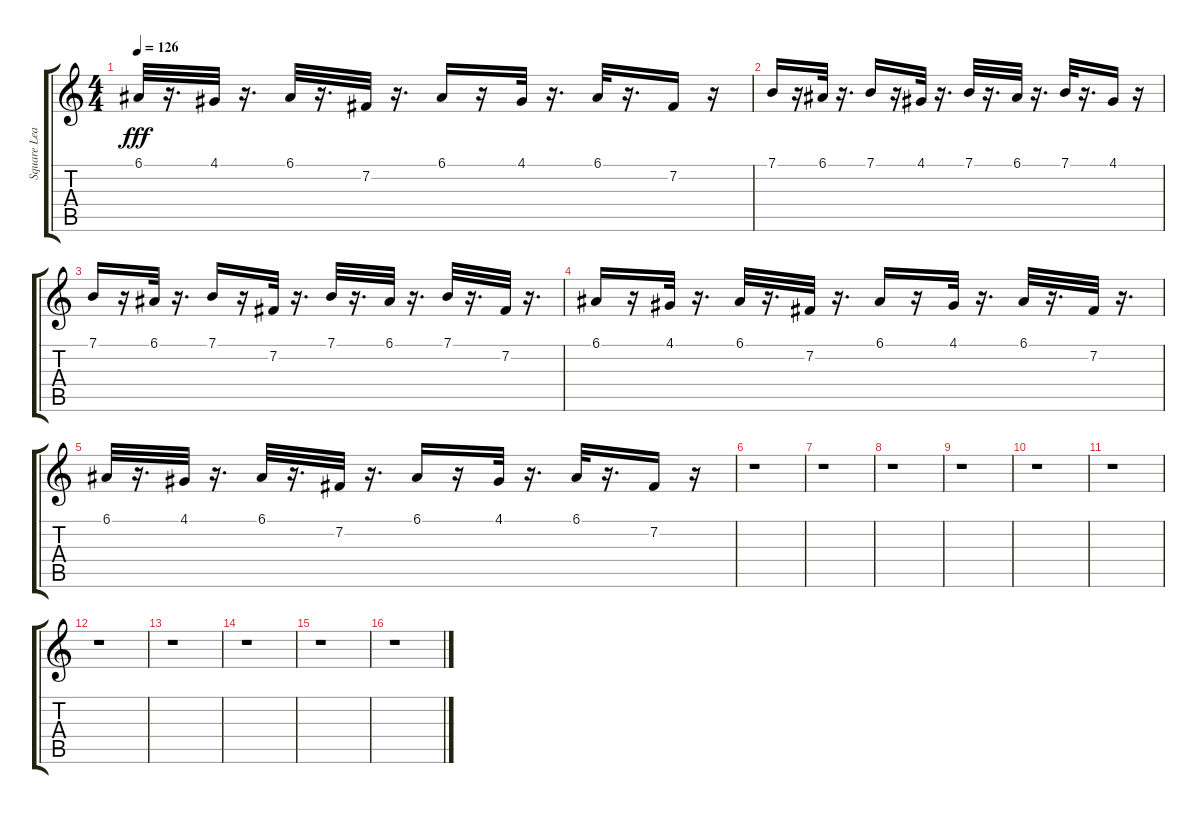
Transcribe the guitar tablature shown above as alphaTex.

\track ("Square Lead" "Square Lea") {instrument lead1square}
\staff {score tabs}
\tuning (E4 B3 G3 D3 A2 E2) {hide}
\ts (4 4)
\tempo 126
\clef g2
\ks c
6.1.32{dy fff} r.16{d} 4.1.32 r.16{d} 6.1.32 r.16{d} 7.2.32 r.16{d} 6.1.16 r.16 4.1.32 r.16{d} 6.1.32 r.16{d} 7.2.16 r.16 |
7.1.16 r.16 6.1.32 r.16{d} 7.1.16 r.16 4.1.32 r.16{d} 7.1.32 r.16{d} 6.1.32 r.16{d} 7.1.32 r.16{d} 4.1.16 r.16 |
7.1.16 r.16 6.1.32 r.16{d} 7.1.16 r.16 7.2.32 r.16{d} 7.1.32 r.16{d} 6.1.32 r.16{d} 7.1.32 r.16{d} 7.2.32 r.16{d} |
6.1.16 r.16 4.1.32 r.16{d} 6.1.32 r.16{d} 7.2.32 r.16{d} 6.1.16 r.16 4.1.32 r.16{d} 6.1.32 r.16{d} 7.2.32 r.16{d} |
6.1.32 r.16{d} 4.1.32 r.16{d} 6.1.32 r.16{d} 7.2.32 r.16{d} 6.1.16 r.16 4.1.32 r.16{d} 6.1.32 r.16{d} 7.2.16 r.16 |
r.1 |
r.1 |
r.1 |
r.1 |
r.1 |
r.1 |
r.1 |
r.1 |
r.1 |
r.1 |
r.1
